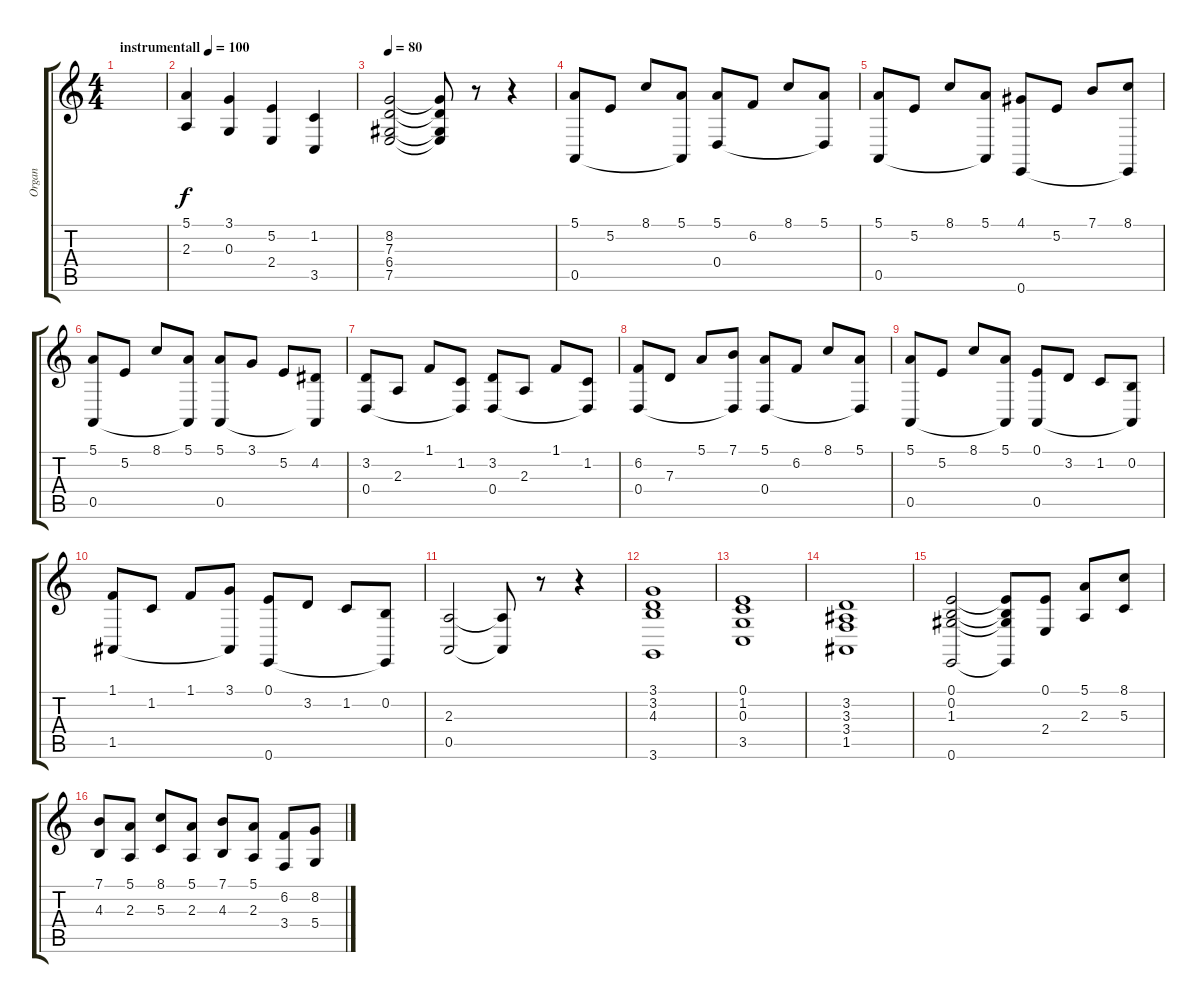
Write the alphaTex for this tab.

\track ("Organ" "Organ") {instrument synthbrass1}
\staff {score tabs}
\tuning (E4 B3 G3 D3 A2 E2) {hide}
\ts (4 4)
\tempo (100 "instrumentall")
\clef g2
\ks aminor
|
(5.1 2.3).4{volume 12 balance 8} (3.1 0.3).4 (5.2 2.4).4 (1.2 3.5).4 |
\tempo 80
(8.2 7.3 6.4 7.5).2 (8.2{t} 7.3{t} 6.4{t} 7.5{t}).8 r.8 r.4 |
(5.1 0.5).8 5.2.8 8.1.8 (5.1 0.5{t}).8 (5.1 0.4).8 6.2.8 8.1.8 (5.1 0.4{t}).8 |
(5.1 0.5).8 5.2.8 8.1.8 (5.1 0.5{t}).8 (4.1 0.6).8 5.2.8 7.1.8 (8.1 0.6{t}).8 |
(5.1 0.5).8 5.2.8 8.1.8 (5.1 0.5{t}).8 (5.1 0.5).8 3.1.8 5.2.8 (4.2 0.5{t}).8 |
(3.2 0.4).8 2.3.8 1.1.8 (1.2 0.4{t}).8 (3.2 0.4).8 2.3.8 1.1.8 (1.2 0.4{t}).8 |
(6.2 0.4).8 7.3.8 5.1.8 (7.1 0.4{t}).8 (5.1 0.4).8 6.2.8 8.1.8 (5.1 0.4{t}).8 |
(5.1 0.5).8 5.2.8 8.1.8 (5.1 0.5{t}).8 (0.1 0.5).8 3.2.8 1.2.8 (0.2 0.5{t}).8 |
(1.1 1.5).8 1.2.8 1.1.8 (3.1 1.5{t}).8 (0.1 0.6).8 3.2.8 1.2.8 (0.2 0.6{t}).8 |
(2.3 0.5).2 (2.3{t} 0.5{t}).8 r.8 r.4 |
(3.1 3.2 4.3 3.6).1 |
(0.1 1.2 0.3 3.5).1 |
(3.2 3.3 3.4 1.5).1 |
(0.1 0.2 1.3 0.6).2 (0.1{t} 0.2{t} 1.3{t} 0.6{t}).8 (0.1 2.4).8{volume 10 instrument panflute} (5.1 2.3).8 (8.1 5.3).8 |
(7.1 4.3).8 (5.1 2.3).8 (8.1 5.3).8 (5.1 2.3).8 (7.1 4.3).8 (5.1 2.3).8 (6.2 3.4).8 (8.2 5.4).8
